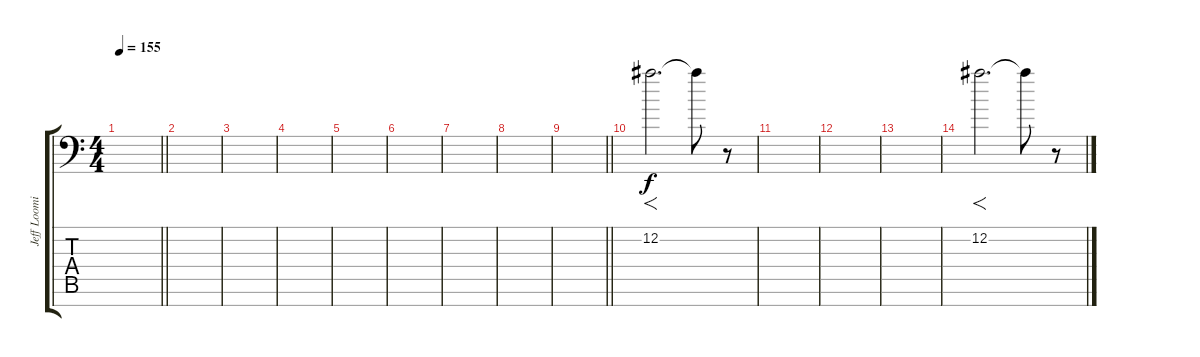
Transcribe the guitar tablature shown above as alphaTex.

\track ("Jeff Loomis" "Jeff Loomi") {instrument distortionguitar}
\staff {score tabs}
\tuning (Eb4 Bb3 Gb3 Db3 Ab2 Eb2 Bb1) {hide}
\ts (4 4)
\tempo 155
\clef f4
\barLineRight lightlight
\ks c
|
|
|
|
|
|
|
|
\barLineRight lightlight
|
12.2.2{f d} 12.2{t}.8 r.8 |
|
|
|
12.2.2{f d} 12.2{t}.8 r.8
